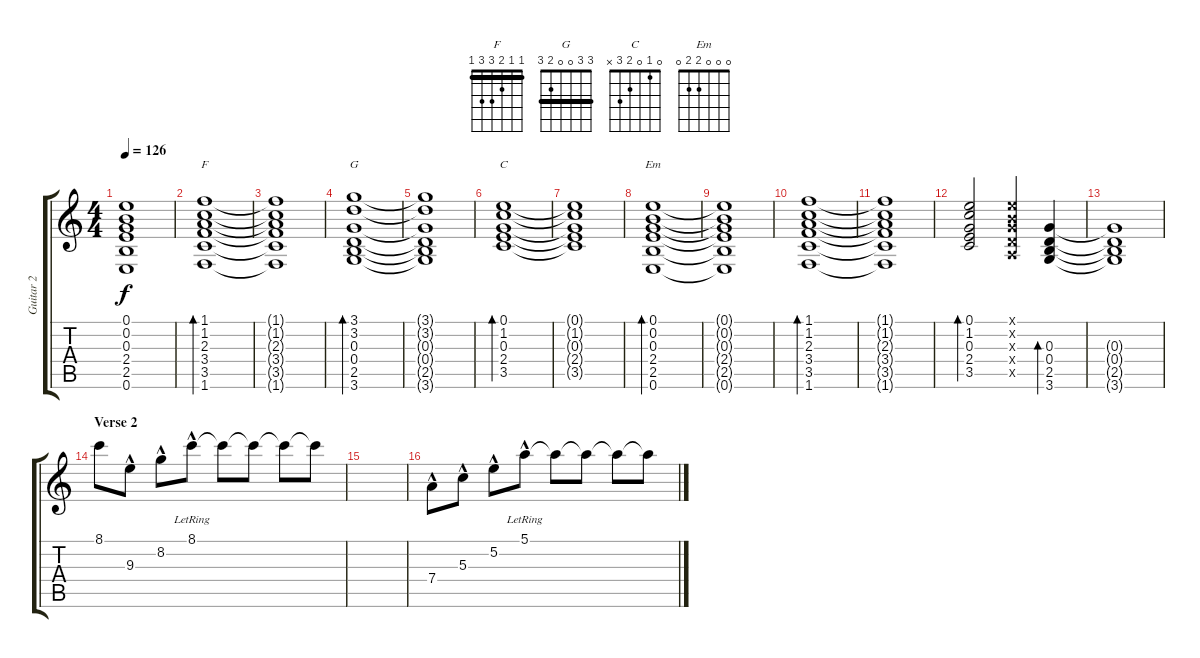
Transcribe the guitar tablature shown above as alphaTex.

\track ("Guitar 2" "Guitar 2") {instrument electricguitarjazz}
\staff {score tabs}
\tuning (E4 B3 G3 D3 A2 E2) {hide}
\chord ("F" 1 1 2 3 3 1) {barre 1}
\chord ("G" 3 3 0 0 2 3) {barre 3}
\chord ("C" 0 1 0 2 3 x)
\chord ("Em" 0 0 0 2 2 0)
\ts (4 4)
\tempo 126
\clef g2
\ks c
(0.1{t} 0.2{t} 0.3{t} 2.4{t} 2.5{t} 0.6{t}).1{dy f} |
(1.1 1.2 2.3 3.4 3.5 1.6).1{bd 120 ch "F"} |
(1.1{t} 1.2{t} 2.3{t} 3.4{t} 3.5{t} 1.6{t}).1 |
(3.1 3.2 0.3 0.4 2.5 3.6).1{bd 120 ch "G"} |
(3.1{t} 3.2{t} 0.3{t} 0.4{t} 2.5{t} 3.6{t}).1 |
(0.1 1.2 0.3 2.4 3.5).1{bd 120 ch "C"} |
(0.1{t} 1.2{t} 0.3{t} 2.4{t} 3.5{t}).1 |
(0.1 0.2 0.3 2.4 2.5 0.6).1{bd 120 ch "Em"} |
(0.1{t} 0.2{t} 0.3{t} 2.4{t} 2.5{t} 0.6{t}).1 |
(1.1 1.2 2.3 3.4 3.5 1.6).1{bd 120} |
(1.1{t} 1.2{t} 2.3{t} 3.4{t} 3.5{t} 1.6{t}).1 |
(0.1 1.2 0.3 2.4 3.5).2{bd 120} (0.1{x} 0.2{x} 0.3{x} 0.4{x} 0.5{x}).4 (0.3 0.4 2.5 3.6).4{bd 120} |
(0.3{t} 0.4{t} 2.5{t} 3.6{t}).1 |
\section ("" "Verse 2")
8.1.8 9.3{hac}.8 8.2{hac}.8 8.1{hac lr}.8 8.1{t}.8 8.1{t}.8 8.1{t}.8 8.1{t}.8 |
|
7.4{hac}.8 5.3{hac}.8 5.2{hac}.8 5.1{hac lr}.8 5.1{t}.8 5.1{t}.8 5.1{t}.8 5.1{t}.8
